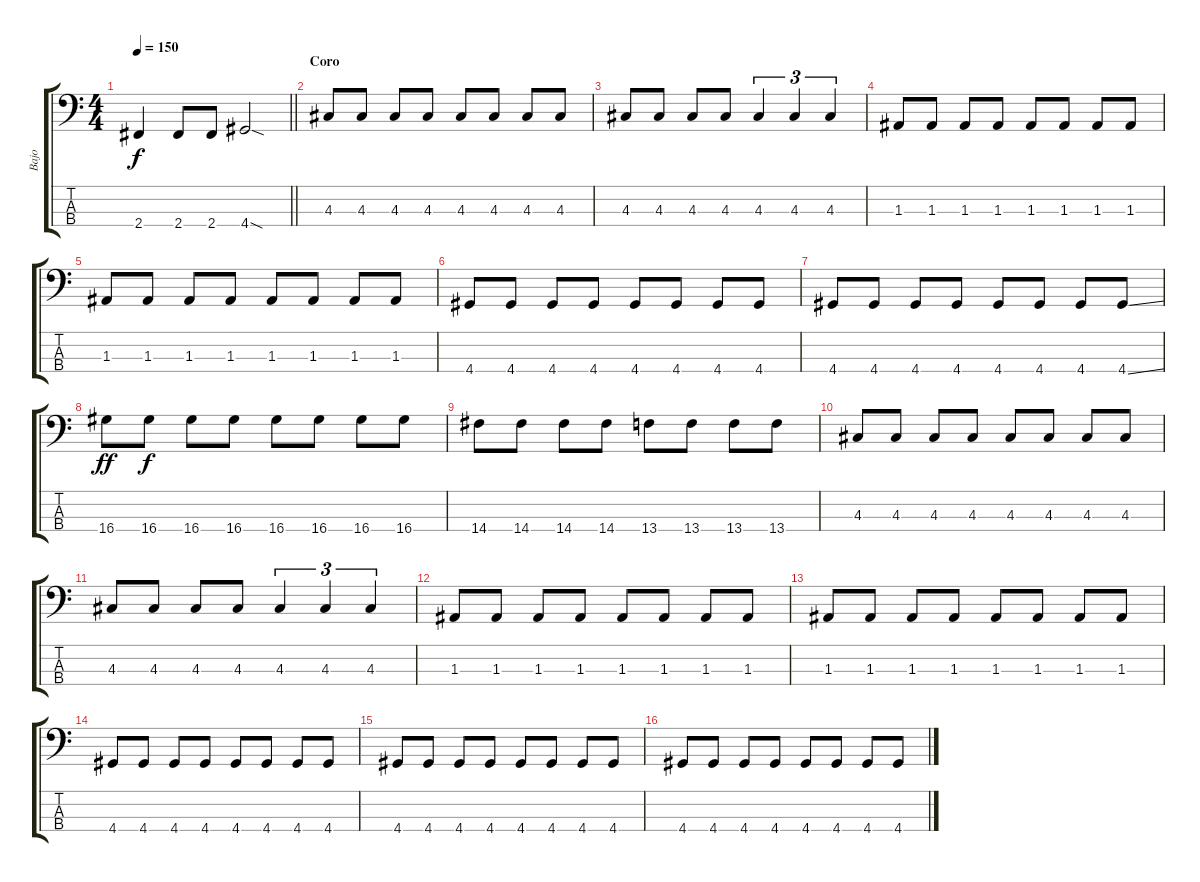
\track ("Bajo" "Bajo") {instrument electricbasspick}
\staff {score tabs}
\tuning (G2 D2 A1 E1) {hide}
\ts (4 4)
\tempo 150
\clef f4
\barLineRight lightlight
\ks c
2.4.4{dy f} 2.4.8 2.4.8 4.4{sod}.2 |
\section ("" "Coro")
4.3.8 4.3.8 4.3.8 4.3.8 4.3.8 4.3.8 4.3.8 4.3.8 |
4.3.8 4.3.8 4.3.8 4.3.8 4.3.4{tu (3 2)} 4.3.4{tu (3 2)} 4.3.4{tu (3 2)} |
1.3.8 1.3.8 1.3.8 1.3.8 1.3.8 1.3.8 1.3.8 1.3.8 |
1.3.8 1.3.8 1.3.8 1.3.8 1.3.8 1.3.8 1.3.8 1.3.8 |
4.4.8 4.4.8 4.4.8 4.4.8 4.4.8 4.4.8 4.4.8 4.4.8 |
4.4.8 4.4.8 4.4.8 4.4.8 4.4.8 4.4.8 4.4.8 4.4{ss}.8 |
16.4.8{dy ff} 16.4.8{dy f} 16.4.8 16.4.8 16.4.8 16.4.8 16.4.8 16.4.8 |
14.4.8 14.4.8 14.4.8 14.4.8 13.4.8 13.4.8 13.4.8 13.4.8 |
4.3.8 4.3.8 4.3.8 4.3.8 4.3.8 4.3.8 4.3.8 4.3.8 |
4.3.8 4.3.8 4.3.8 4.3.8 4.3.4{tu (3 2)} 4.3.4{tu (3 2)} 4.3.4{tu (3 2)} |
1.3.8 1.3.8 1.3.8 1.3.8 1.3.8 1.3.8 1.3.8 1.3.8 |
1.3.8 1.3.8 1.3.8 1.3.8 1.3.8 1.3.8 1.3.8 1.3.8 |
4.4.8 4.4.8 4.4.8 4.4.8 4.4.8 4.4.8 4.4.8 4.4.8 |
4.4.8 4.4.8 4.4.8 4.4.8 4.4.8 4.4.8 4.4.8 4.4.8 |
4.4.8 4.4.8 4.4.8 4.4.8 4.4.8 4.4.8 4.4.8 4.4.8
